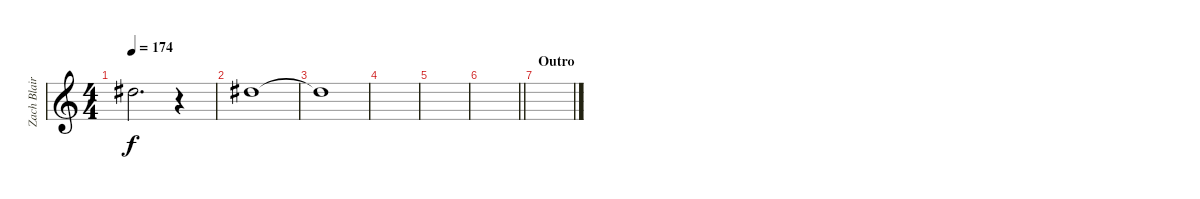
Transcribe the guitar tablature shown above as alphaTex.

\track ("Zach Blair - Vocals" "Zach Blair") {instrument distortionguitar}
\staff {score}
\tuning (Eb4 Bb3 Gb3 Db3 Ab2 Eb2) {hide}
\ts (4 4)
\tempo 174
\clef g2
\ks c
5.2{t}.2{d dy f} r.4 |
5.2.1 |
5.2{t}.1 |
|
|
\barLineRight lightlight
|
\section ("" "Outro")
